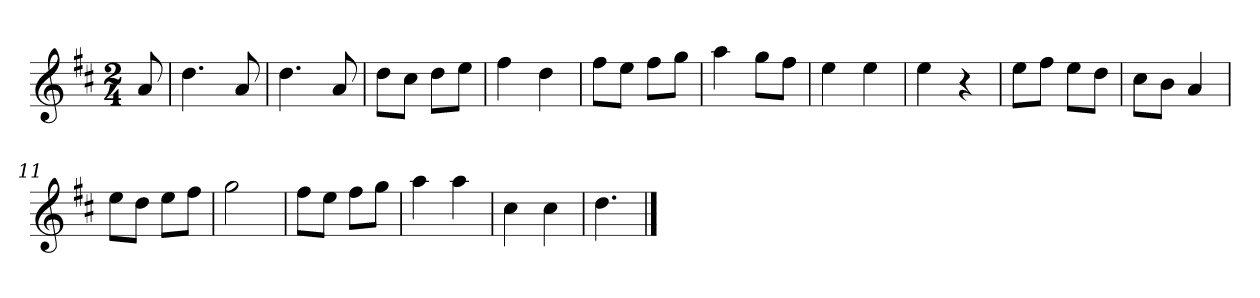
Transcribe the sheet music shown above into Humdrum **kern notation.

**kern
*part1
*staff1
*k[f#c#]
*M2/4
*MM120
=
8a
=1
4.dd
8a
=2
4.dd
8a
=3
8ddL
8cc#J
8ddL
8eeJ
=4
4ff#
4dd
=5
8ff#L
8eeJ
8ff#L
8ggJ
=6
4aa
8ggL
8ff#J
=7
4ee
4ee
=8
4ee
4r
=9
8eeL
8ff#J
8eeL
8ddJ
=10
8cc#L
8bJ
4a
=11
8eeL
8ddJ
8eeL
8ff#J
=12
2gg
=13
8ff#L
8eeJ
8ff#L
8ggJ
=14
4aa
4aa
=15
4cc#
4cc#
=16
4.dd
==
*-
